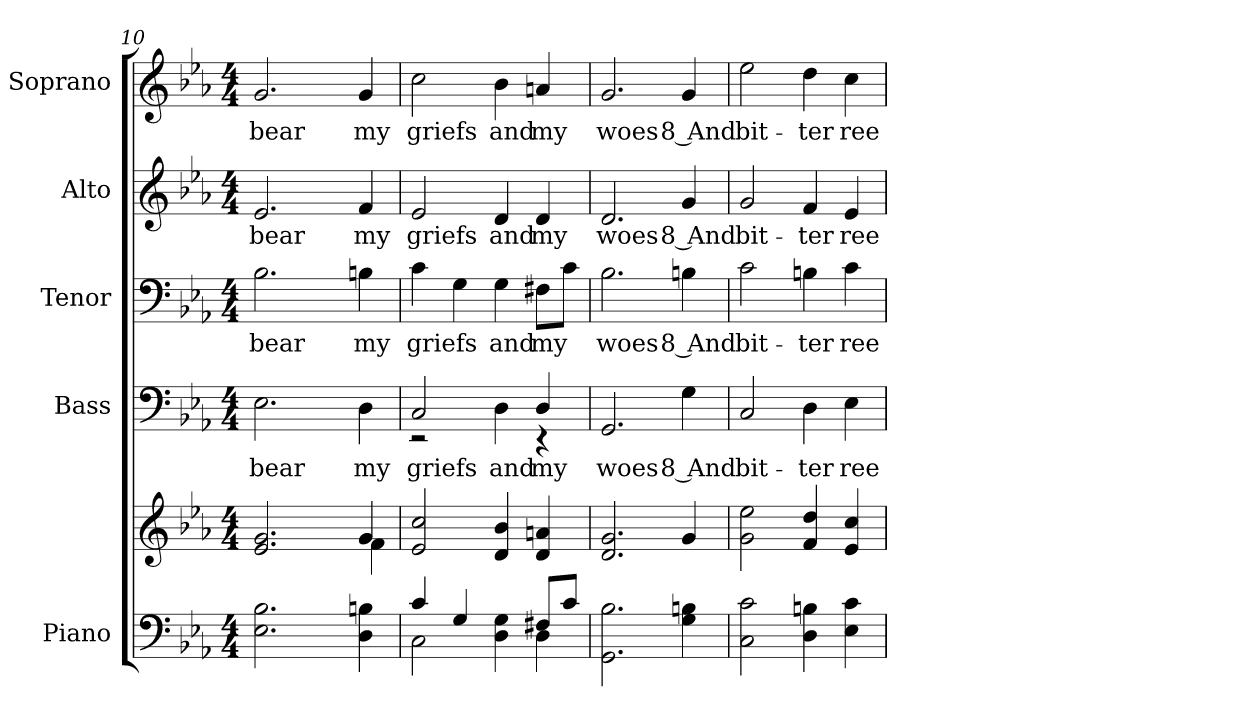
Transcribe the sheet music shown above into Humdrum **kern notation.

**kern	**kern	**kern	**text	**kern	**text	**kern	**text	**kern	**text
*part5	*part5	*part4	*part4	*part3	*part3	*part2	*part2	*part1	*part1
*staff6	*staff5	*staff4	*staff4	*staff3	*staff3	*staff2	*staff2	*staff1	*staff1
*I"Piano	*	*I"Bass	*	*I"Tenor	*	*I"Alto	*	*I"Soprano	*
*I'Pno.	*	*I'B.	*	*I'T.	*	*I'A.	*	*I'S.	*
*clefF4	*clefG2	*clefF4	*	*clefF4	*	*clefG2	*	*clefG2	*
*k[b-e-a-]	*k[b-e-a-]	*k[b-e-a-]	*	*k[b-e-a-]	*	*k[b-e-a-]	*	*k[b-e-a-]	*
*E-:	*E-:	*E-:	*	*E-:	*	*E-:	*	*E-:	*
*M4/4	*M4/4	*M4/4	*	*M4/4	*	*M4/4	*	*M4/4	*
=10	=10	=10	=10	=10	=10	=10	=10	=10	=10
*	*^	*	*	*	*	*	*	*	*
!	!	!	!	!LO:LY:b:color=#000000	!	!	!	!	!	!
!	!	!	!	!	!	!LO:LY:b:color=#000000	!	!	!	!
!	!	!	!	!	!	!	!	!LO:LY:b:color=#000000	!	!
!	!	!	!	!	!	!	!	!	!	!LO:LY:b:color=#000000
2.E-i\ 2.B-i	2.e-i/ 2.gi	2ryy	2.E-i\	bear	2.B-i\	bear	2.e-i/	bear	2.gi/	bear
.	.	4ryy	.	.	.	.	.	.	.	.
!	!	!	!	!LO:LY:b:color=#000000	!	!	!	!	!	!
!	!	!	!	!	!	!LO:LY:b:color=#000000	!	!	!	!
!	!	!	!	!	!	!	!	!LO:LY:b:color=#000000	!	!
!	!	!	!	!	!	!	!	!	!	!LO:LY:b:color=#000000
4Di\ 4Bni	4gi/	4fi\	4Di\	my	4Bni\	my	4fi/	my	4gi/	my
*	*v	*v	*	*	*	*	*	*	*	*
=11	=11	=11	=11	=11	=11	=11	=11	=11	=11
*^	*	*	*	*	*	*	*	*	*
*	*	*^	*	*	*	*	*	*	*	*
!	!	!	!	!	!LO:LY:b:color=#000000	!	!	!	!	!	!
*	*	*v	*v	*^	*	*	*	*	*	*	*
*	*	*^	*	*	*	*	*	*	*	*	*
!	!	!	!	!	!	!	!	!LO:LY:b:color=#000000	!	!	!	!
*	*	*v	*v	*	*	*	*	*	*	*	*	*
*	*	*^	*	*	*	*	*	*	*	*	*
!	!	!	!	!	!	!	!	!	!	!LO:LY:b:color=#000000	!	!
*	*	*v	*v	*	*	*	*	*	*	*	*	*
*	*	*^	*	*	*	*	*	*	*	*	*
!	!	!	!	!	!	!	!	!	!	!	!	!LO:LY:b:color=#000000
*	*	*v	*v	*	*	*	*	*	*	*	*	*
4ci/	2Ci\	2e-i/ 2cci	2Ci/	2r	griefs	4ci\	griefs	2e-i/	griefs	2cci\	griefs
4Gi/	.	.	.	.	.	4Gi\	.	.	.	.	.
!	!	!	!	!	!LO:LY:b:color=#000000	!	!	!	!	!	!
!	!	!	!	!	!	!	!LO:LY:b:color=#000000	!	!	!	!
!	!	!	!	!	!	!	!	!	!LO:LY:b:color=#000000	!	!
!	!	!	!	!	!	!	!	!	!	!	!LO:LY:b:color=#000000
4Di\ 4Gi	4ryy	4di/ 4b-i	4Di\	4ryy	and	4Gi\	and	4di/	and	4b-i\	and
!	!	!	!	!	!LO:LY:b:color=#000000	!	!	!	!	!	!
!	!	!	!	!	!	!	!LO:LY:b:color=#000000	!	!	!	!
!	!	!	!	!	!	!	!	!	!LO:LY:b:color=#000000	!	!
!	!	!	!	!	!	!	!	!	!	!	!LO:LY:b:color=#000000
8F#Xi/L	4Di\	4di/ 4ani	4Di/	4r	my	8F#Xi\L	my	4di/	my	4ani/	my
8ci/J	.	.	.	.	.	8ci\J	.	.	.	.	.
*v	*v	*	*v	*v	*	*	*	*	*	*	*
=12	=12	=12	=12	=12	=12	=12	=12	=12	=12
!	!	!	!LO:LY:b:color=#000000	!	!	!	!	!	!
!	!	!	!	!	!LO:LY:b:color=#000000	!	!	!	!
!	!	!	!	!	!	!	!LO:LY:b:color=#000000	!	!
!	!	!	!	!	!	!	!	!	!LO:LY:b:color=#000000
2.GGi\ 2.B-i	2.di/ 2.gi	2.GGi/	woes	2.B-i\	woes	2.di/	woes	2.gi/	woes
!	!	!	!LO:LY:b:color=#000000	!	!	!	!	!	!
!	!	!	!	!	!LO:LY:b:color=#000000	!	!	!	!
!	!	!	!	!	!	!	!LO:LY:b:color=#000000	!	!
!	!	!	!	!	!	!	!	!	!LO:LY:b:color=#000000
4Gi\ 4Bni	4gi/	4Gi\	8 And	4Bni\	8 And	4gi/	8 And	4gi/	8 And
!!LO:PB:g=z
=13	=13	=13	=13	=13	=13	=13	=13	=13	=13
!	!	!	!LO:LY:b:color=#000000	!	!	!	!	!	!
!	!	!	!	!	!LO:LY:b:color=#000000	!	!	!	!
!	!	!	!	!	!	!	!LO:LY:b:color=#000000	!	!
!	!	!	!	!	!	!	!	!	!LO:LY:b:color=#000000
2Ci\ 2ci	2gi\ 2ee-i	2Ci/	bit-	2ci\	bit-	2gi/	bit-	2ee-i\	bit-
!	!	!	!LO:LY:b:color=#000000	!	!	!	!	!	!
!	!	!	!	!	!LO:LY:b:color=#000000	!	!	!	!
!	!	!	!	!	!	!	!LO:LY:b:color=#000000	!	!
!	!	!	!	!	!	!	!	!	!LO:LY:b:color=#000000
4Di\ 4Bni	4fi/ 4ddi	4Di\	-ter	4Bni\	-ter	4fi/	-ter	4ddi\	-ter
!	!	!	!LO:LY:b:color=#000000	!	!	!	!	!	!
!	!	!	!	!	!LO:LY:b:color=#000000	!	!	!	!
!	!	!	!	!	!	!	!LO:LY:b:color=#000000	!	!
!	!	!	!	!	!	!	!	!	!LO:LY:b:color=#000000
4E-i\ 4ci	4e-i/ 4cci	4E-i\	ree-	4ci\	ree-	4e-i/	ree-	4cci\	ree-
=	=	=	=	=	=	=	=	=	=
*-	*-	*-	*-	*-	*-	*-	*-	*-	*-
